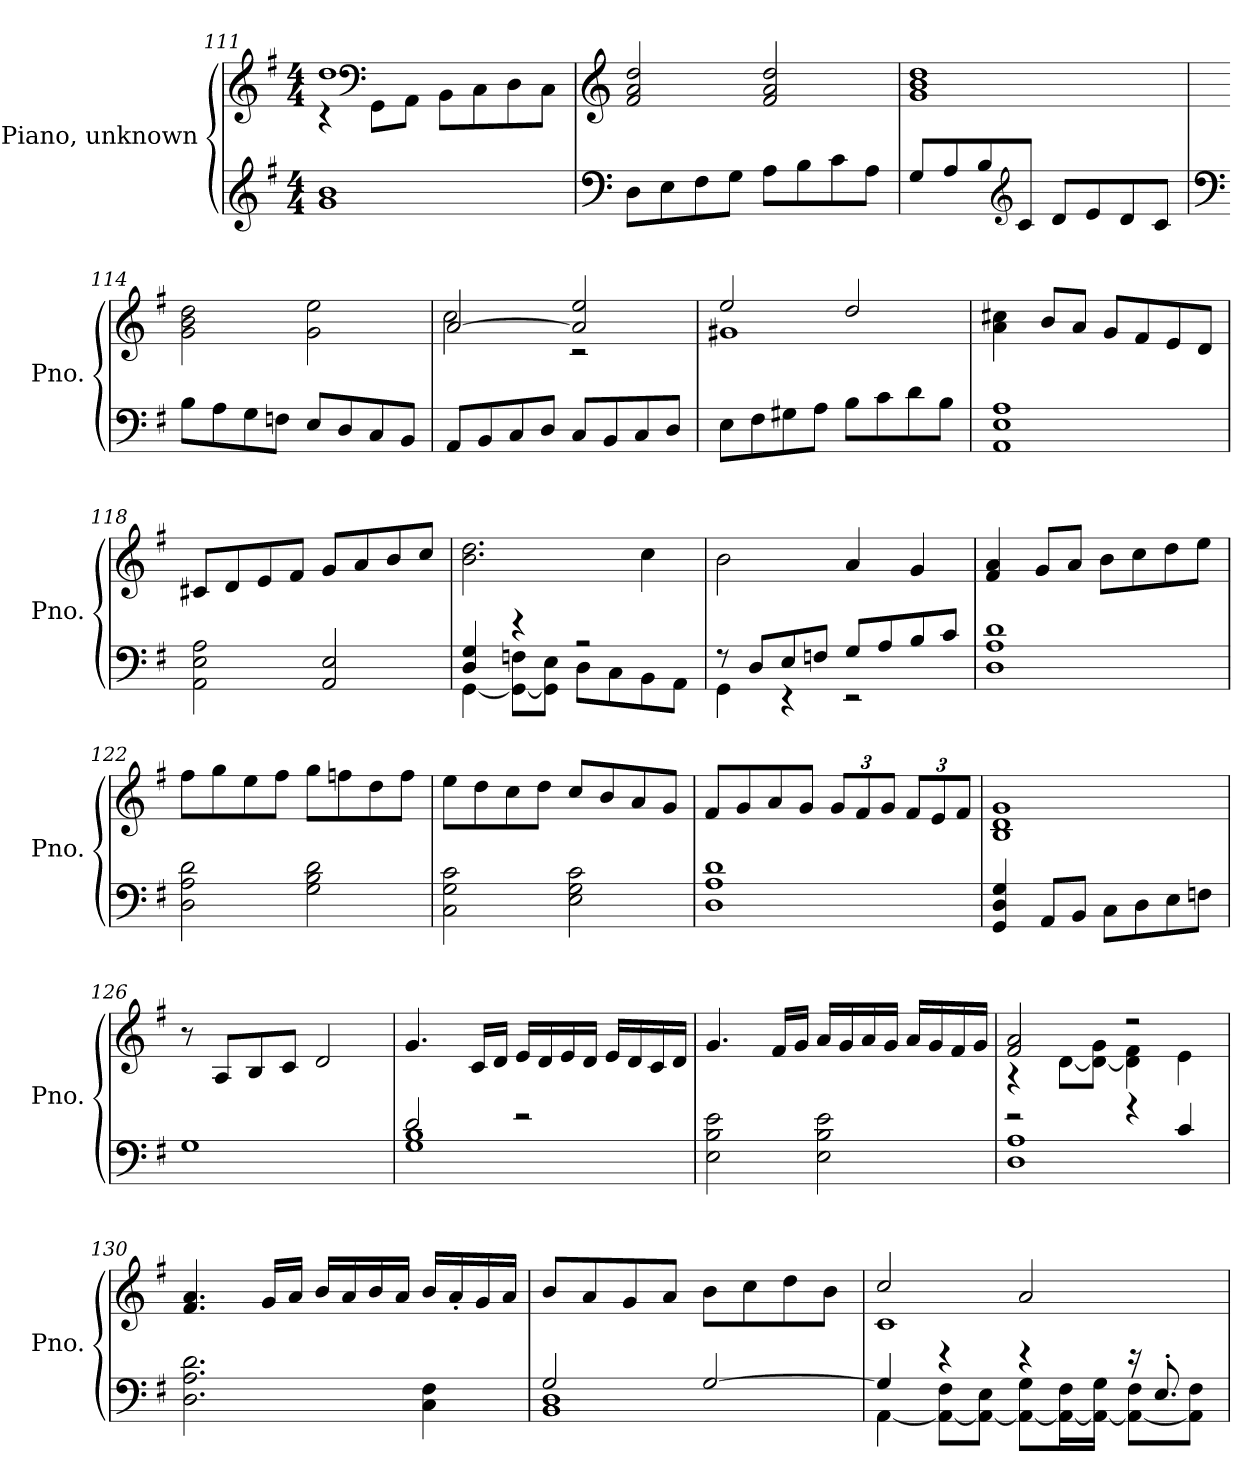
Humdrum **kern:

**kern	**kern
*part1	*part1
*staff2	*staff1
*I"Piano, unknown	*
*I'Pno.	*
*clefG2	*clefG2
*k[f#]	*k[f#]
*M4/4	*M4/4
=111	=111
*	*^
1g 1b	1dd	4r
*	*clefF4	*
.	.	8GG\L
.	.	8AA\J
.	.	8BB\L
.	.	8C\
.	.	8D\
.	.	8C\J
*	*v	*v
!!LO:LB:g=z
=112	=112
*clefF4	*clefG2
8D\L	2f#/ 2a/ 2dd/
8E\	.
8F#\	.
8G\J	.
8A\L	2f#/ 2a/ 2dd/
8B\	.
8c\	.
8A\J	.
=113	=113
8G/L	1g 1b 1dd
8A/	.
8B/	.
*clefG2	*
8c/J	.
8d/L	.
8e/	.
8d/	.
8c/J	.
=114	=114
*clefF4	*
8B\L	2g\ 2b\ 2dd\
8A\	.
8G\	.
8Fn\J	.
8E/L	2g\ 2ee\
8D/	.
8C/	.
8BB/J	.
=115	=115
*	*^
8AA/L	[2a/	2cc\
8BB/	.	.
8C/	.	.
8D/J	.	.
8C/L	2a/] 2ee/	2r
8BB/	.	.
8C/	.	.
8D/J	.	.
!!LO:PB:g=z	!!
=116	=116	=116
8E\L	2ee/	1g#X
8F#\	.	.
8G#X\	.	.
8A\J	.	.
8B\L	2dd/	.
8c\	.	.
8d\	.	.
8B\J	.	.
*	*v	*v
=117	=117
1AA 1E 1A	4a\ 4cc#X\
.	8b/L
.	8a/J
.	8g/L
.	8f#/
.	8e/
.	8d/J
=118	=118
2AA\ 2E\ 2A\	8c#X/L
.	8d/
.	8e/
.	8f#/J
2AA/ 2E/	8g/L
.	8a/
.	8b/
.	8cc/J
=119	=119
*^	*
4D/ 4G/	[4GG\	2.b\ 2.dd\
4r	8GG\_ 8Fn\L	.
.	8GG\] 8E\J	.
2r	8D\L	.
.	8C\	.
.	8BB\	4cc\
.	8AA\J	.
=120	=120	=120
8r	4GG\	2b\
8D/L	.	.
8E/	4r	.
8Fn/J	.	.
8G/L	2r	4a/
8A/	.	.
8B/	.	4g/
8c/J	.	.
*v	*v	*
!!LO:LB:g=z
=121	=121
1D 1A 1d	4f#/ 4a/
.	8g/L
.	8a/J
.	8b\L
.	8cc\
.	8dd\
.	8ee\J
=122	=122
2D\ 2A\ 2d\	8ff#\L
.	8gg\
.	8ee\
.	8ff#\J
2G\ 2B\ 2d\	8gg\L
.	8ffn\
.	8dd\
.	8ff\J
=123	=123
2C\ 2G\ 2c\	8ee\L
.	8dd\
.	8cc\
.	8dd\J
2E\ 2G\ 2c\	8cc/L
.	8b/
.	8a/
.	8g/J
=124	=124
1D 1A 1d	8f#/L
.	8g/
.	8a/
.	8g/J
*	*Xbrackettup
.	12g/L
.	12f#/
.	12g/J
.	12f#/L
.	12e/
.	12f#/J
=125	=125
4GG/ 4D/ 4G/	1B 1d 1g
8AA/L	.
8BB/J	.
8C\L	.
8D\	.
8E\	.
8Fn\J	.
!!LO:LB:g=z
=126	=126
1G	8r
.	8A/L
.	8B/
.	8c/J
.	2d/
=127	=127
*^	*
2d/	1G 1B	4.g/
.	.	16c/LL
.	.	16d/JJ
2r	.	16e/LL
.	.	16d/
.	.	16e/
.	.	16d/JJ
.	.	16e/LL
.	.	16d/
.	.	16c/
.	.	16d/JJ
*v	*v	*
=128	=128
2E\ 2B\ 2e\	4.g/
.	16f#/LL
.	16g/JJ
2E\ 2B\ 2e\	16a/LL
.	16g/
.	16a/
.	16g/JJ
.	16a/LL
.	16g/
.	16f#/
.	16g/JJ
=129	=129
*^	*^
2r	1D 1A	2f#/ 2a/	4r
.	.	.	[8d\L
.	.	.	8d\_ 8g\J
4r	.	2r	4d\] 4f#\
4c/	.	.	4e\
*v	*v	*	*
*	*v	*v
!!LO:LB:g=z
=130	=130
2.D\ 2.A\ 2.d\	4.f#/ 4.a/
.	16g/LL
.	16a/JJ
.	16b/LL
.	16a/
.	16b/
.	16a/JJ
4C\ 4F#\	16b/LL
.	16a'/
.	16g/
.	16a/JJ
=131	=131
*^	*
2G/	1BB 1D	8b/L
.	.	8a/
.	.	8g/
.	.	8a/J
[2G/	.	8b\L
.	.	8cc\
.	.	8dd\
.	.	8b\J
=132	=132	=132
*	*	*^
4G/]	[4AA\	2cc/	1c
4r	8AA\_ 8F#\L	.	.
.	8AA\_ 8E\J	.	.
4r	8AA\_ 8G\L	2a/	.
.	16AA\_ 16F#\L	.	.
.	16AA\_ 16G\JJ	.	.
16r	8AA\_ 8F#\L	.	.
8.E'/	.	.	.
.	8AA\] 8F#\J	.	.
*v	*v	*	*
*	*v	*v
=	=
*-	*-
